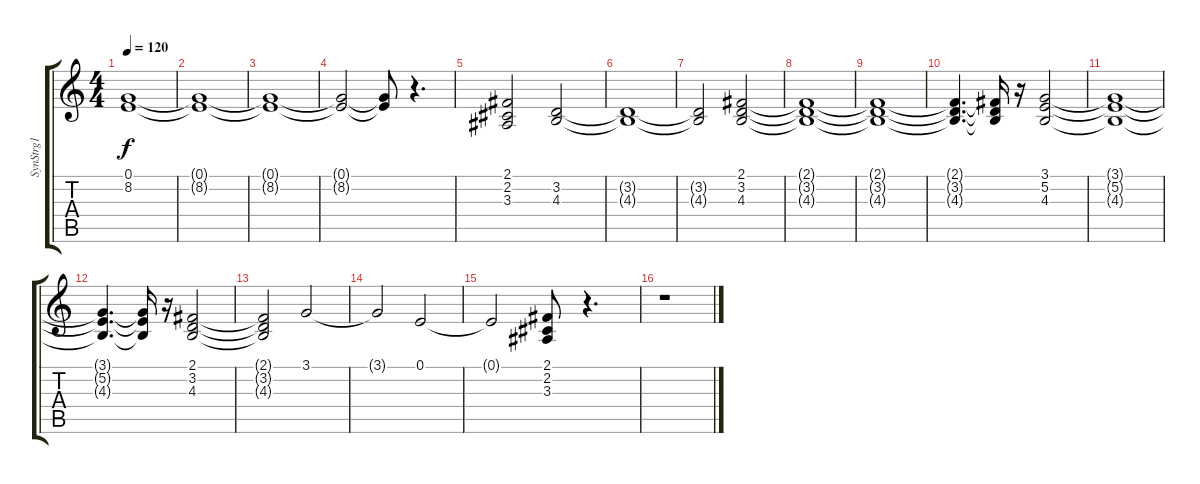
\track ("SynStrg1" "SynStrg1") {instrument synthstrings1}
\staff {score tabs}
\tuning (E4 B3 G3 D3 A2 E2) {hide}
\ts (4 4)
\tempo 120
\clef g2
\ks c
(0.1{t} 8.2{t}).1{dy f} |
(0.1{t} 8.2{t}).1 |
(0.1{t} 8.2{t}).1 |
(0.1{t} 8.2{t}).2 (0.1{t} 8.2{t}).8 r.4{d} |
(2.1 2.2 3.3).2 (3.2 4.3).2 |
(3.2{t} 4.3{t}).1 |
(3.2{t} 4.3{t}).2 (2.1 3.2 4.3).2 |
(2.1{t} 3.2{t} 4.3{t}).1 |
(2.1{t} 3.2{t} 4.3{t}).1 |
(2.1{t} 3.2{t} 4.3{t}).4{d} (2.1{t} 3.2{t} 4.3{t}).16 r.16 (3.1 5.2 4.3).2 |
(3.1{t} 5.2{t} 4.3{t}).1 |
(3.1{t} 5.2{t} 4.3{t}).4{d} (3.1{t} 5.2{t} 4.3{t}).16 r.16 (2.1 3.2 4.3).2 |
(2.1{t} 3.2{t} 4.3{t}).2 3.1.2 |
3.1{t}.2 0.1.2 |
0.1{t}.2 (2.1 2.2 3.3).8 r.4{d} |
r.1
